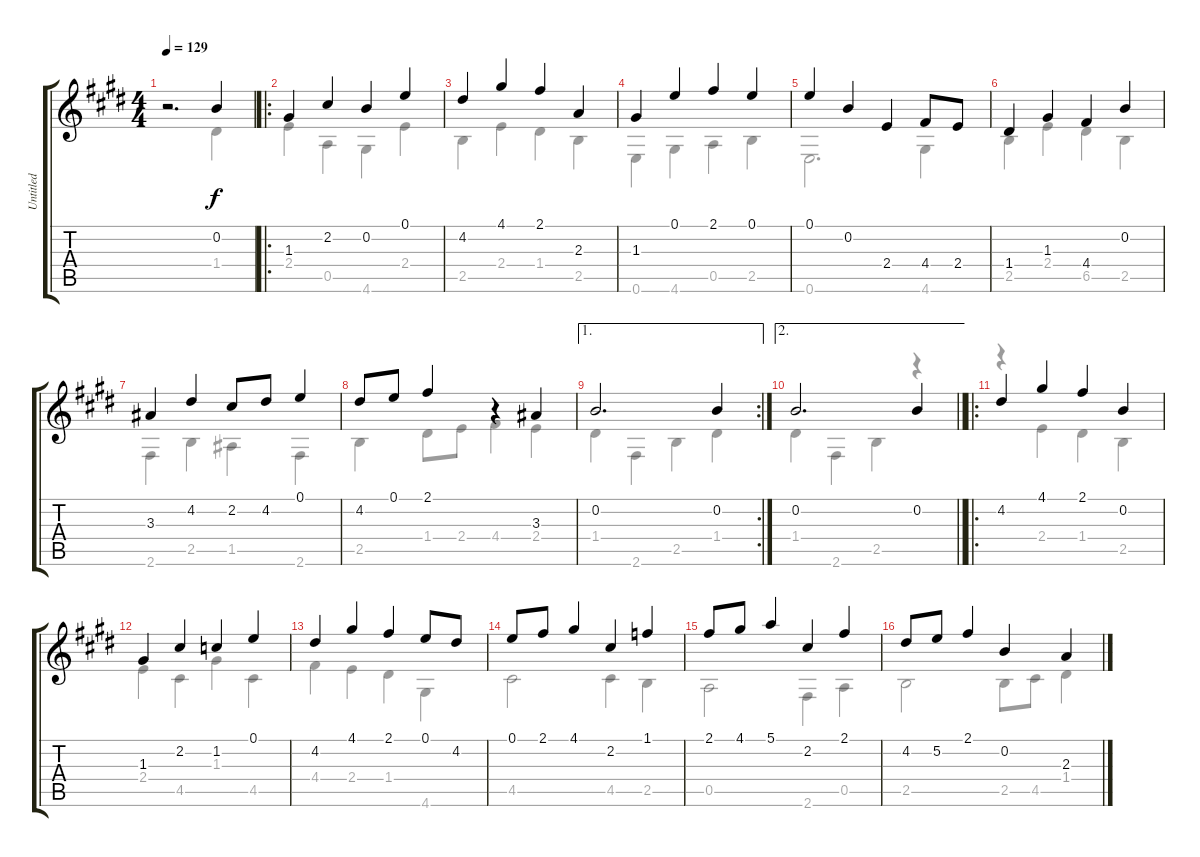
\track ("Untitled" "Untitled") {instrument acousticguitarnylon}
\staff {score tabs}
\tuning (E4 B3 G3 D3 A2 E2) {hide}
\voice
\ts (4 4)
\tempo 129
\clef g2
\ks e
r.2{d dy f instrument acousticguitarnylon} 0.2.4 |
\ro
\ks c#minor
1.3.4 2.2.4 0.2.4 0.1.4 |
4.2.4 4.1.4 2.1.4 2.3.4 |
1.3.4 0.1.4 2.1.4 0.1.4 |
0.1.4 0.2.4 2.4.4 4.4.8 2.4.8 |
\ks e
1.4.4 1.3.4 4.4.4 0.2.4 |
\ks c#minor
3.3.4 4.2.4 2.2.8 4.2.8 0.1.4 |
4.2.8 0.1.8 2.1.4 r.4 3.3.4 |
\ae 1
\rc 2
0.2.2{d} 0.2.4 |
\ae 2
\barLineRight lightlight
0.2.2{d} 0.2.4 |
\ro
\ks e
4.2.4 4.1.4 2.1.4 0.2.4 |
\ks c#minor
1.3.4 2.2.4 1.2.4 0.1.4 |
4.2.4 4.1.4 2.1.4 0.1.8 4.2.8 |
0.1.8 2.1.8 4.1.4 2.2.4 1.1.4 |
2.1.8 4.1.8 5.1.4 2.2.4 2.1.4 |
\ks e
4.2.8 5.2.8 2.1.4 0.2.4 2.3.4
\voice
\clef g2
\ottava regular
\simile none
\ks e
r.2{d dy f} 1.4.4 |
\ks c#minor
2.4.4 0.5.4 4.6.4 2.4.4 |
2.5.4 2.4.4 1.4.4 2.5.4 |
0.6.4 4.6.4 0.5.4 2.5.4 |
0.6.2{d} 4.6.4 |
\ks e
2.5.4 2.4.4 6.5.4 2.5.4 |
\ks c#minor
2.6.4 2.5.4 1.5.4 2.6.4 |
2.5.4 1.4.8 2.4.8 4.4.4 2.4.4 |
1.4.4 2.6.4 2.5.4 1.4.4 |
\barLineRight lightlight
1.4.4 2.6.4 2.5.4 r.4 |
\ks e
r.4 2.4.4 1.4.4 2.5.4 |
\ks c#minor
2.4.4 4.5.4 1.3.4 4.5.4 |
4.4.4 2.4.4 1.4.4 4.6.4 |
4.5.2 4.5.4 2.5.4 |
0.5.2 2.6.4 0.5.4 |
\ks e
2.5.2 2.5.8 4.5.8 1.4.4
